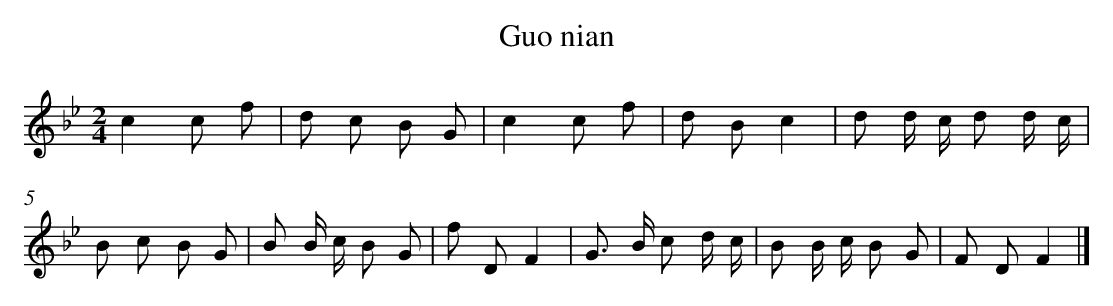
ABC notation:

X:1
T: Guo nian
L: 1/8
M: 2/4
K: Bb
c2c f [I:setbarnb 1]|
d c B G |
c2c f |
d Bc2 |
d d/ c/ d d/ c/ |
B c B G |
B B/ c/ B G |
f DF2 |
G> B c d/ c/ |
B B/ c/ B G |
F DF2 |]
